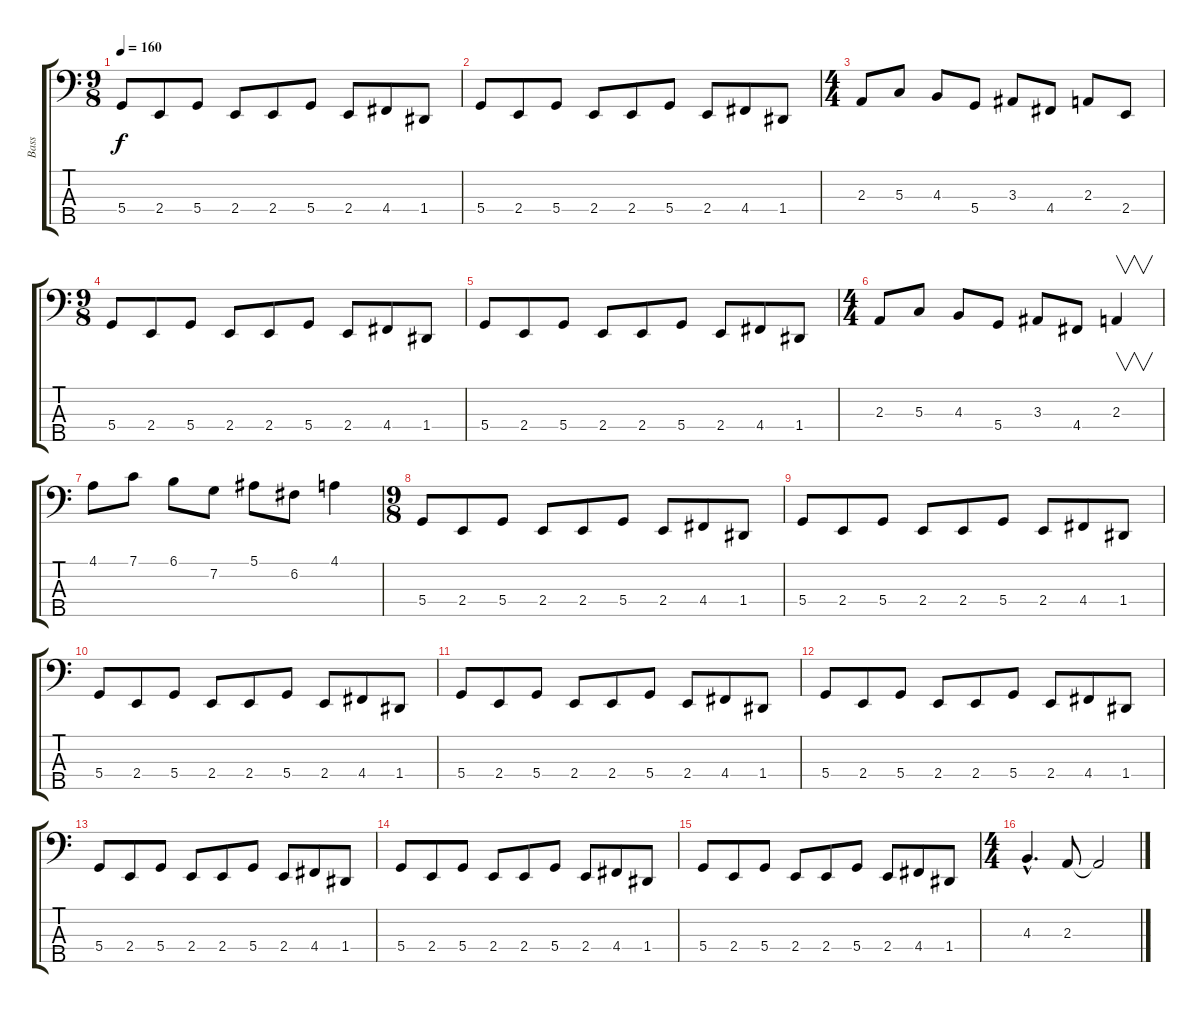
\track ("Bass" "Bass") {instrument electricbasspick}
\staff {score tabs}
\tuning (F2 C2 G1 D1 A0) {hide}
\ts (9 8)
\tempo 160
\clef f4
\ks c
5.4.8{dy f} 2.4.8 5.4.8 2.4.8 2.4.8 5.4.8 2.4.8 4.4.8 1.4.8 |
5.4.8 2.4.8 5.4.8 2.4.8 2.4.8 5.4.8 2.4.8 4.4.8 1.4.8 |
\ts (4 4)
2.3.8 5.3.8 4.3.8 5.4.8 3.3.8 4.4.8 2.3.8 2.4.8 |
\ts (9 8)
5.4.8 2.4.8 5.4.8 2.4.8 2.4.8 5.4.8 2.4.8 4.4.8 1.4.8 |
5.4.8 2.4.8 5.4.8 2.4.8 2.4.8 5.4.8 2.4.8 4.4.8 1.4.8 |
\ts (4 4)
2.3.8 5.3.8 4.3.8 5.4.8 3.3.8 4.4.8 2.3.4{v} |
4.1.8 7.1.8 6.1.8 7.2.8 5.1.8 6.2.8 4.1.4 |
\ts (9 8)
5.4.8 2.4.8 5.4.8 2.4.8 2.4.8 5.4.8 2.4.8 4.4.8 1.4.8 |
5.4.8 2.4.8 5.4.8 2.4.8 2.4.8 5.4.8 2.4.8 4.4.8 1.4.8 |
5.4.8 2.4.8 5.4.8 2.4.8 2.4.8 5.4.8 2.4.8 4.4.8 1.4.8 |
5.4.8 2.4.8 5.4.8 2.4.8 2.4.8 5.4.8 2.4.8 4.4.8 1.4.8 |
5.4.8 2.4.8 5.4.8 2.4.8 2.4.8 5.4.8 2.4.8 4.4.8 1.4.8 |
5.4.8 2.4.8 5.4.8 2.4.8 2.4.8 5.4.8 2.4.8 4.4.8 1.4.8 |
5.4.8 2.4.8 5.4.8 2.4.8 2.4.8 5.4.8 2.4.8 4.4.8 1.4.8 |
5.4.8 2.4.8 5.4.8 2.4.8 2.4.8 5.4.8 2.4.8 4.4.8 1.4.8 |
\ts (4 4)
4.3{hac}.4{d} 2.3.8 2.3{t}.2
